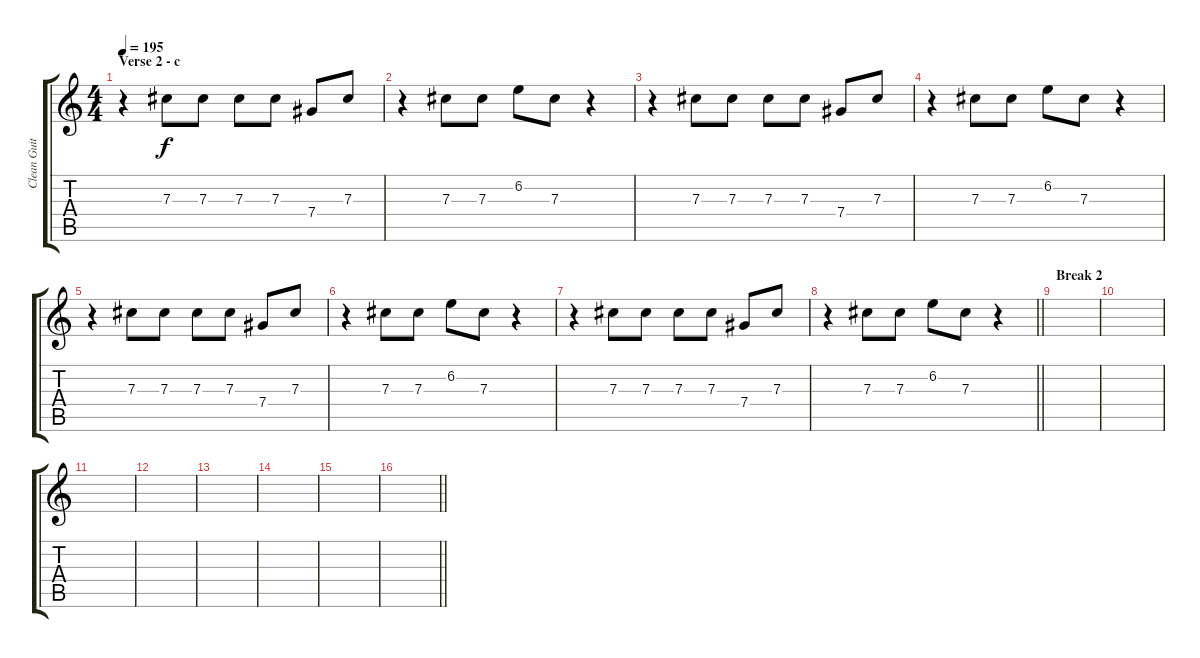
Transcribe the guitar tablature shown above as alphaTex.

\track ("Clean Guitar" "Clean Guit") {instrument acousticguitarsteel}
\staff {score tabs}
\tuning (Eb4 Bb3 Gb3 Db3 Ab2 Eb2) {hide}
\ts (4 4)
\section ("" "Verse 2 - c")
\tempo 195
\clef g2
\ks c
r.4{dy f} 7.3.8 7.3.8 7.3.8 7.3.8 7.4.8 7.3.8 |
r.4 7.3.8 7.3.8 6.2.8 7.3.8 r.4 |
r.4 7.3.8 7.3.8 7.3.8 7.3.8 7.4.8 7.3.8 |
r.4 7.3.8 7.3.8 6.2.8 7.3.8 r.4 |
r.4 7.3.8 7.3.8 7.3.8 7.3.8 7.4.8 7.3.8 |
r.4 7.3.8 7.3.8 6.2.8 7.3.8 r.4 |
r.4 7.3.8 7.3.8 7.3.8 7.3.8 7.4.8 7.3.8 |
\barLineRight lightlight
r.4 7.3.8 7.3.8 6.2.8 7.3.8 r.4 |
\section ("" "Break 2")
|
|
|
|
|
|
|
\barLineRight lightlight
